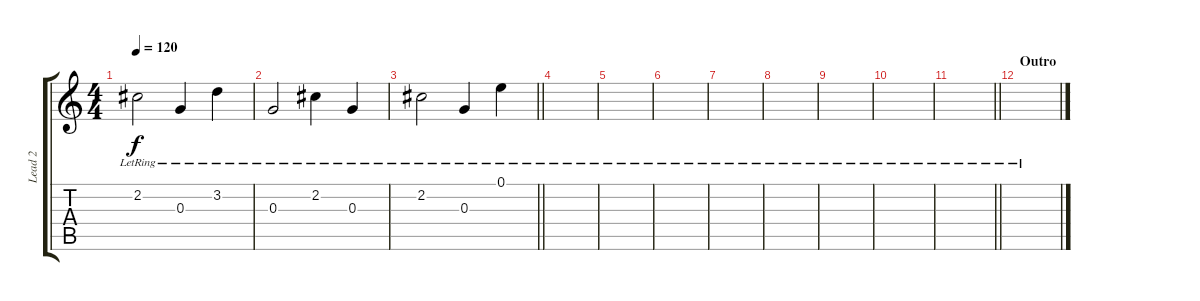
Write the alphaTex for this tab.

\track ("Lead 2" "Lead 2") {instrument electricguitarclean}
\staff {score tabs}
\tuning (E4 B3 G3 D3 A2 E2) {hide}
\ts (4 4)
\tempo 120
\clef g2
\ks c
2.2{lr}.2{dy f} 0.3{lr}.4 3.2{lr}.4 |
0.3{lr}.2 2.2{lr}.4 0.3{lr}.4 |
\barLineRight lightlight
2.2{lr}.2 0.3{lr}.4 0.1{lr}.4 |
|
|
|
|
|
|
|
\barLineRight lightlight
|
\section ("" "Outro")
